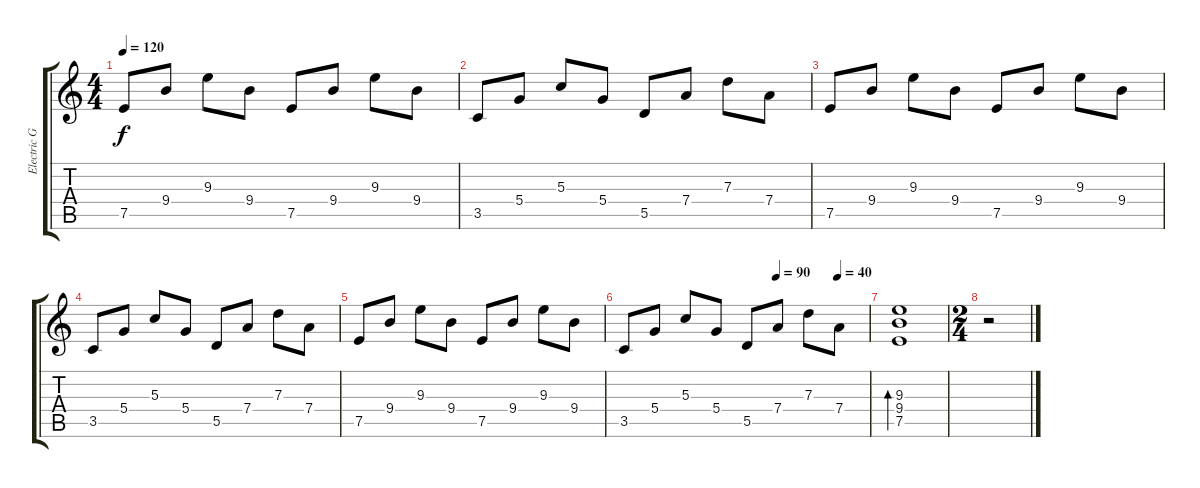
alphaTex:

\track ("Electric Guitar 2" "Electric G") {instrument overdrivenguitar}
\staff {score tabs}
\tuning (E4 B3 G3 D3 A2 E2) {hide}
\ts (4 4)
\tempo 120
\clef g2
\ks c
7.5.8{dy f} 9.4.8 9.3.8 9.4.8 7.5.8 9.4.8 9.3.8 9.4.8 |
3.5.8 5.4.8 5.3.8 5.4.8 5.5.8 7.4.8 7.3.8 7.4.8 |
7.5.8 9.4.8 9.3.8 9.4.8 7.5.8 9.4.8 9.3.8 9.4.8 |
3.5.8 5.4.8 5.3.8 5.4.8 5.5.8 7.4.8 7.3.8 7.4.8 |
7.5.8 9.4.8 9.3.8 9.4.8 7.5.8 9.4.8 9.3.8 9.4.8 |
\tempo (90 0.625)
\tempo (40 0.875)
3.5.8 5.4.8 5.3.8 5.4.8 5.5.8 7.4.8 7.3.8 7.4.8 |
(9.3 9.4 7.5).1{bd 120 volume 10} |
\ts (2 4)
r.2
